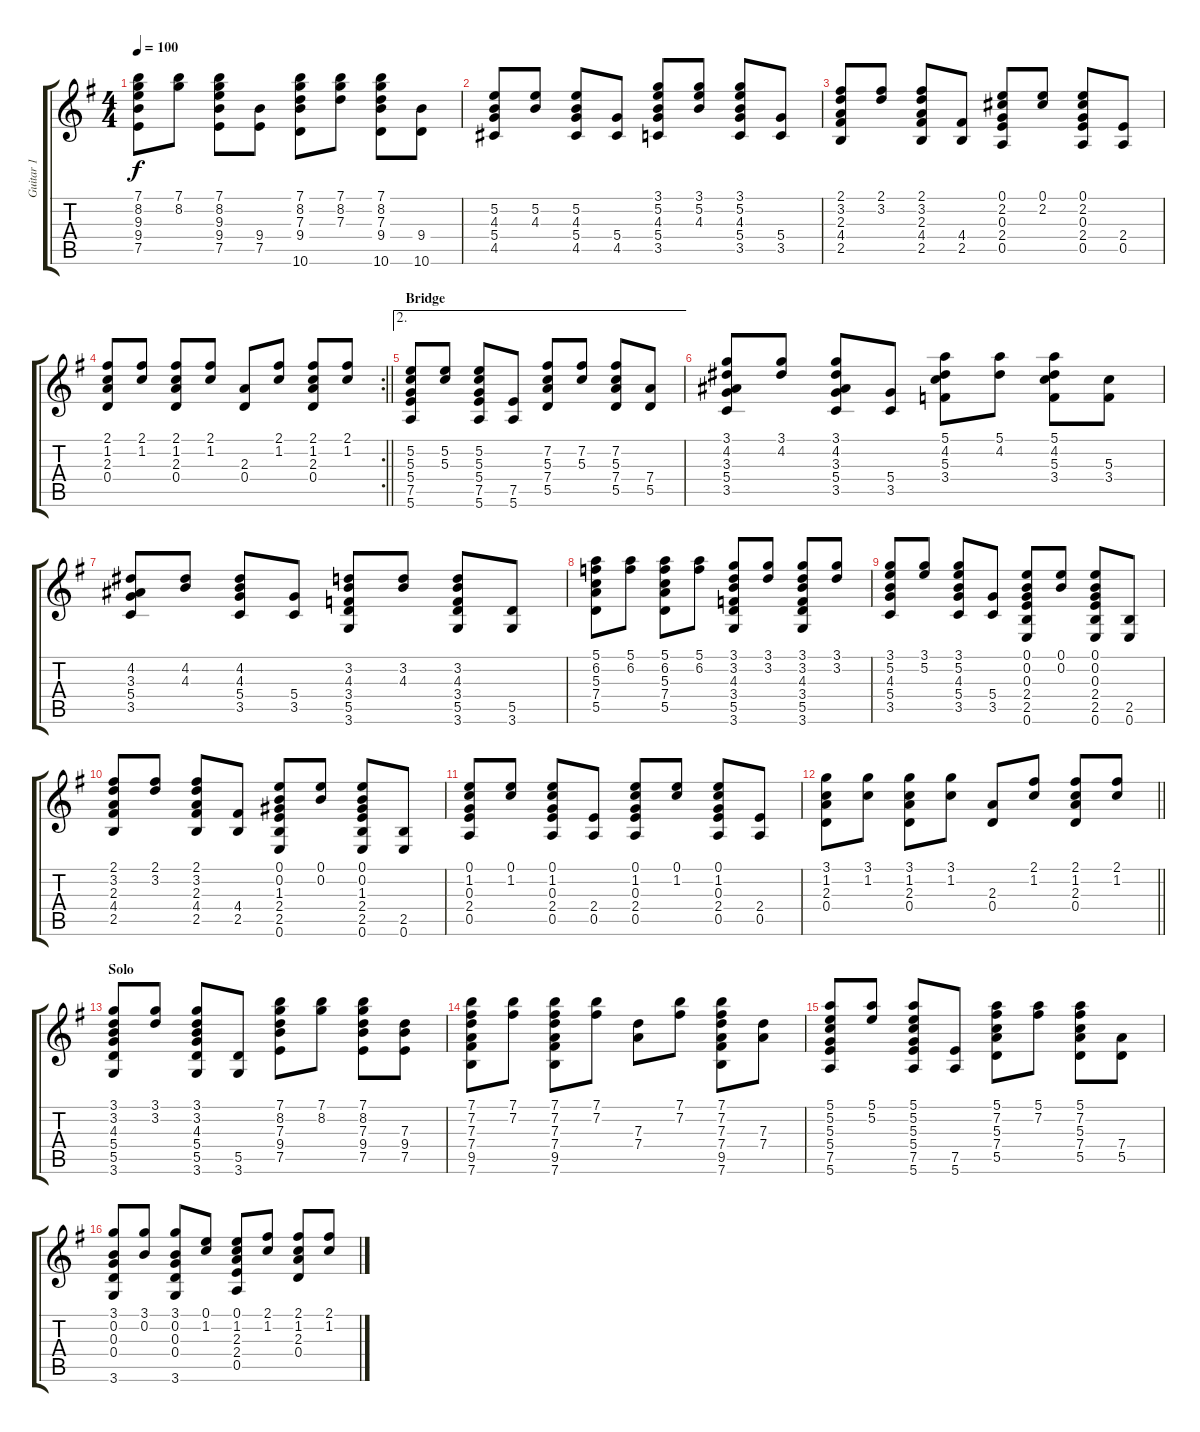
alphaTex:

\track ("Guitar 1" "Guitar 1") {instrument acousticguitarsteel}
\staff {score tabs}
\tuning (E4 B3 G3 D3 A2 E2) {hide}
\ts (4 4)
\tempo 100
\clef g2
\ks g
(7.1 8.2 9.3 9.4 7.5).8{dy f} (7.1 8.2).8 (7.1 8.2 9.3 9.4 7.5).8 (9.4 7.5).8 (7.1 8.2 7.3 9.4 10.6).8 (7.1 8.2 7.3).8 (7.1 8.2 7.3 9.4 10.6).8 (9.4 10.6).8 |
(5.2 4.3 5.4 4.5).8 (5.2 4.3).8 (5.2 4.3 5.4 4.5).8 (5.4 4.5).8 (3.1 5.2 4.3 5.4 3.5).8 (3.1 5.2 4.3).8 (3.1 5.2 4.3 5.4 3.5).8 (5.4 3.5).8 |
(2.1 3.2 2.3 4.4 2.5).8 (2.1 3.2).8 (2.1 3.2 2.3 4.4 2.5).8 (4.4 2.5).8 (0.1 2.2 0.3 2.4 0.5).8 (0.1 2.2).8 (0.1 2.2 0.3 2.4 0.5).8 (2.4 0.5).8 |
\rc 2
\barLineRight lightlight
(2.1 1.2 2.3 0.4).8 (2.1 1.2).8 (2.1 1.2 2.3 0.4).8 (2.1 1.2).8 (2.3 0.4).8 (2.1 1.2).8 (2.1 1.2 2.3 0.4).8 (2.1 1.2).8 |
\ae 2
\section ("" "Bridge")
(5.2 5.3 5.4 7.5 5.6).8 (5.2 5.3).8 (5.2 5.3 5.4 7.5 5.6).8 (7.5 5.6).8 (7.2 5.3 7.4 5.5).8 (7.2 5.3).8 (7.2 5.3 7.4 5.5).8 (7.4 5.5).8 |
(3.1 4.2 3.3 5.4 3.5).8 (3.1 4.2).8 (3.1 4.2 3.3 5.4 3.5).8 (5.4 3.5).8 (5.1 4.2 5.3 3.4).8 (5.1 4.2).8 (5.1 4.2 5.3 3.4).8 (5.3 3.4).8 |
(4.2 3.3 5.4 3.5).8 (4.2 4.3).8 (4.2 4.3 5.4 3.5).8 (5.4 3.5).8 (3.2 4.3 3.4 5.5 3.6).8 (3.2 4.3).8 (3.2 4.3 3.4 5.5 3.6).8 (5.5 3.6).8 |
(5.1 6.2 5.3 7.4 5.5).8 (5.1 6.2).8 (5.1 6.2 5.3 7.4 5.5).8 (5.1 6.2).8 (3.1 3.2 4.3 3.4 5.5 3.6).8 (3.1 3.2).8 (3.1 3.2 4.3 3.4 5.5 3.6).8 (3.1 3.2).8 |
(3.1 5.2 4.3 5.4 3.5).8 (3.1 5.2).8 (3.1 5.2 4.3 5.4 3.5).8 (5.4 3.5).8 (0.1 0.2 0.3 2.4 2.5 0.6).8 (0.1 0.2).8 (0.1 0.2 0.3 2.4 2.5 0.6).8 (2.5 0.6).8 |
(2.1 3.2 2.3 4.4 2.5).8 (2.1 3.2).8 (2.1 3.2 2.3 4.4 2.5).8 (4.4 2.5).8 (0.1 0.2 1.3 2.4 2.5 0.6).8 (0.1 0.2).8 (0.1 0.2 1.3 2.4 2.5 0.6).8 (2.5 0.6).8 |
(0.1 1.2 0.3 2.4 0.5).8 (0.1 1.2).8 (0.1 1.2 0.3 2.4 0.5).8 (2.4 0.5).8 (0.1 1.2 0.3 2.4 0.5).8 (0.1 1.2).8 (0.1 1.2 0.3 2.4 0.5).8 (2.4 0.5).8 |
\barLineRight lightlight
(3.1 1.2 2.3 0.4).8 (3.1 1.2).8 (3.1 1.2 2.3 0.4).8 (3.1 1.2).8 (2.3 0.4).8 (2.1 1.2).8 (2.1 1.2 2.3 0.4).8 (2.1 1.2).8 |
\section ("" "Solo")
(3.1 3.2 4.3 5.4 5.5 3.6).8 (3.1 3.2).8 (3.1 3.2 4.3 5.4 5.5 3.6).8 (5.5 3.6).8 (7.1 8.2 7.3 9.4 7.5).8 (7.1 8.2).8 (7.1 8.2 7.3 9.4 7.5).8 (7.3 9.4 7.5).8 |
(7.1 7.2 7.3 7.4 9.5 7.6).8 (7.1 7.2).8 (7.1 7.2 7.3 7.4 9.5 7.6).8 (7.1 7.2).8 (7.3 7.4).8 (7.1 7.2).8 (7.1 7.2 7.3 7.4 9.5 7.6).8 (7.3 7.4).8 |
(5.1 5.2 5.3 5.4 7.5 5.6).8 (5.1 5.2).8 (5.1 5.2 5.3 5.4 7.5 5.6).8 (7.5 5.6).8 (5.1 7.2 5.3 7.4 5.5).8 (5.1 7.2).8 (5.1 7.2 5.3 7.4 5.5).8 (7.4 5.5).8 |
(3.1 0.2 0.3 0.4 3.6).8 (3.1 0.2).8 (3.1 0.2 0.3 0.4 3.6).8 (0.1 1.2).8 (0.1 1.2 2.3 2.4 0.5).8 (2.1 1.2).8 (2.1 1.2 2.3 0.4).8 (2.1 1.2).8
